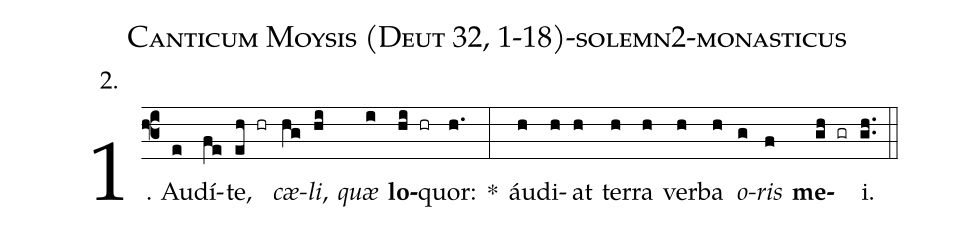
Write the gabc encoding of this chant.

name: Canticum Moysis (Deut 32, 1-18)-solemn2-monasticus;
annotation: 2.;
%%
(f3)1. Au(e)dí(fe)te,(eh hr) <i>cæ</i>(hg)<i>li</i>,(hi) <i>quæ</i>(i) <b>lo</b>(hi hr)quor:(h.) *(:) áu(h)di(h)at(h) ter(h)ra(h) ver(h)ba(h) <i>o</i>(g)<i>ris</i>(f) <b>me</b>(gh gr)i.(gh..) (::)
